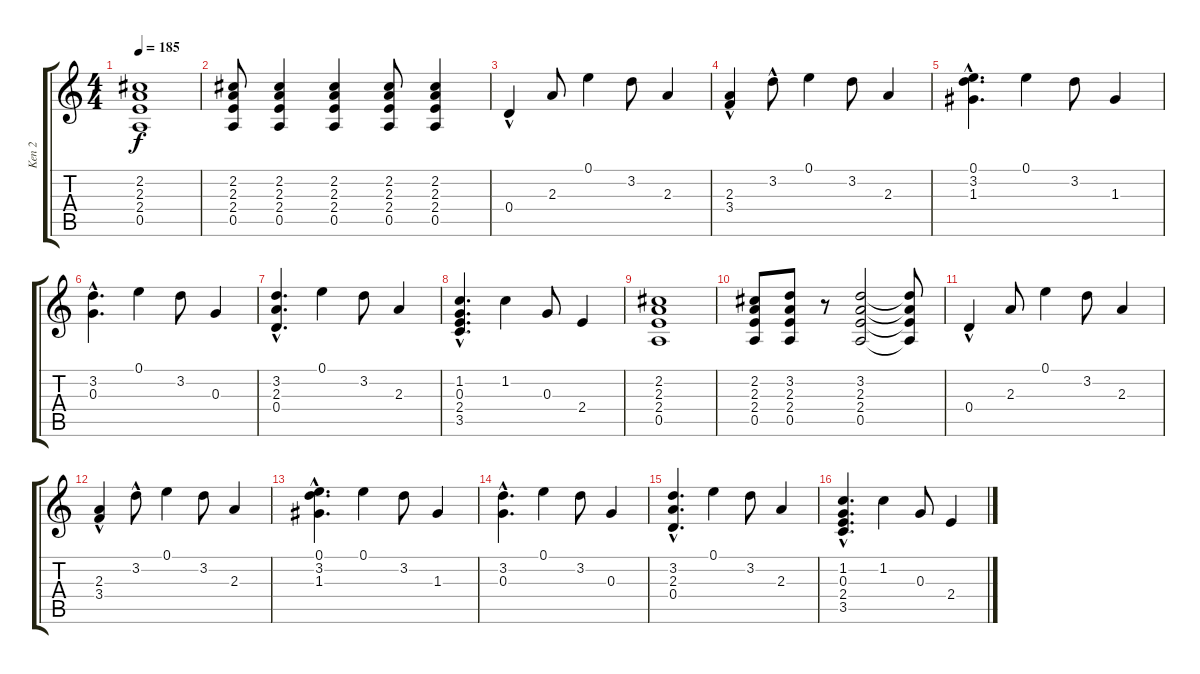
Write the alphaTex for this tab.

\track ("Ken 2" "Ken 2") {instrument distortionguitar}
\staff {score tabs}
\tuning (E4 B3 G3 D3 A2 E2) {hide}
\ts (4 4)
\tempo 185
\clef g2
\ks c
(2.2 2.3 2.4 0.5).1{dy f} |
(2.2 2.3 2.4 0.5).8 (2.2 2.3 2.4 0.5).4 (2.2 2.3 2.4 0.5).4 (2.2 2.3 2.4 0.5).8 (2.2 2.3 2.4 0.5).4 |
0.4{hac}.4 2.3.8 0.1.4 3.2.8 2.3.4 |
(2.3{hac} 3.4).4 3.2{hac}.8 0.1.4 3.2.8 2.3.4 |
(0.1{hac} 3.2 1.3{hac}).4{d} 0.1.4 3.2.8 1.3.4 |
(3.2 0.3{hac}).4{d} 0.1.4 3.2.8 0.3.4 |
(3.2 2.3{hac} 0.4{hac}).4{d} 0.1.4 3.2.8 2.3.4 |
(1.2{hac} 0.3 2.4{hac} 3.5{hac}).4{d} 1.2.4 0.3.8 2.4.4 |
(2.2 2.3 2.4 0.5).1 |
(2.2 2.3 2.4 0.5).8 (3.2 2.3 2.4 0.5).8 r.8 (3.2 2.3 2.4 0.5).2 (3.2{t} 2.3{t} 2.4{t} 0.5{t}).8 |
0.4{hac}.4 2.3.8 0.1.4 3.2.8 2.3.4 |
(2.3{hac} 3.4).4 3.2{hac}.8 0.1.4 3.2.8 2.3.4 |
(0.1{hac} 3.2 1.3{hac}).4{d} 0.1.4 3.2.8 1.3.4 |
(3.2 0.3{hac}).4{d} 0.1.4 3.2.8 0.3.4 |
(3.2 2.3{hac} 0.4{hac}).4{d} 0.1.4 3.2.8 2.3.4 |
(1.2{hac} 0.3 2.4{hac} 3.5{hac}).4{d} 1.2.4 0.3.8 2.4.4
